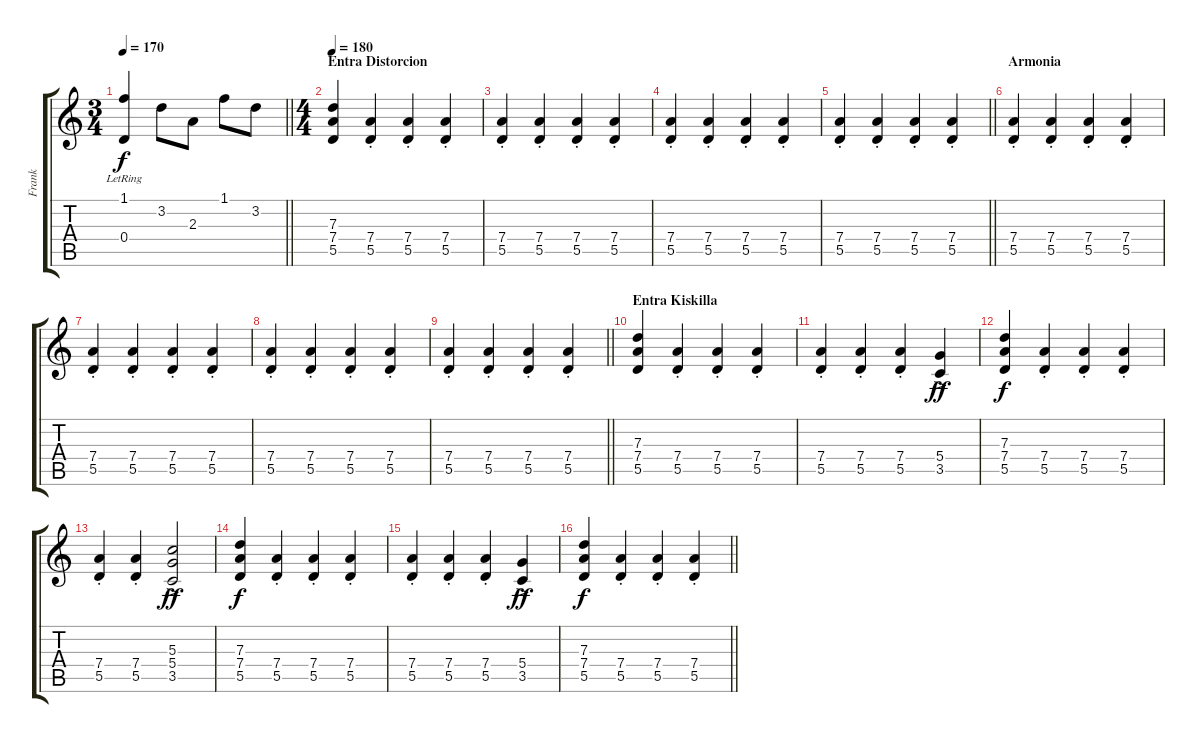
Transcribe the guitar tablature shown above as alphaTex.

\track ("Frank" "Frank") {instrument acousticguitarsteel}
\staff {score tabs}
\tuning (E4 B3 G3 D3 A2 E2) {hide}
\ts (3 4)
\tempo 170
\clef g2
\barLineRight lightlight
\ks c
(1.1 0.4{lr}).4{dy f} 3.2.8 2.3.8 1.1.8 3.2.8 |
\ts (4 4)
\section ("" "Entra Distorcion")
\tempo 180
(7.3 7.4 5.5).4{instrument distortionguitar} (7.4{st} 5.5{st}).4 (7.4{st} 5.5{st}).4 (7.4{st} 5.5{st}).4 |
(7.4{st} 5.5{st}).4 (7.4{st} 5.5{st}).4 (7.4{st} 5.5{st}).4 (7.4{st} 5.5{st}).4 |
(7.4{st} 5.5{st}).4 (7.4{st} 5.5{st}).4 (7.4{st} 5.5{st}).4 (7.4{st} 5.5{st}).4 |
\barLineRight lightlight
(7.4{st} 5.5{st}).4 (7.4{st} 5.5{st}).4 (7.4{st} 5.5{st}).4 (7.4{st} 5.5{st}).4 |
\section ("" "Armonia")
(7.4{st} 5.5{st}).4 (7.4{st} 5.5{st}).4 (7.4{st} 5.5{st}).4 (7.4{st} 5.5{st}).4 |
(7.4{st} 5.5{st}).4 (7.4{st} 5.5{st}).4 (7.4{st} 5.5{st}).4 (7.4{st} 5.5{st}).4 |
(7.4{st} 5.5{st}).4 (7.4{st} 5.5{st}).4 (7.4{st} 5.5{st}).4 (7.4{st} 5.5{st}).4 |
\barLineRight lightlight
(7.4{st} 5.5{st}).4 (7.4{st} 5.5{st}).4 (7.4{st} 5.5{st}).4 (7.4{st} 5.5{st}).4 |
\section ("" "Entra Kiskilla")
(7.3 7.4 5.5).4 (7.4{st} 5.5{st}).4 (7.4{st} 5.5{st}).4 (7.4{st} 5.5{st}).4 |
(7.4{st} 5.5{st}).4 (7.4{st} 5.5{st}).4 (7.4{st} 5.5{st}).4 (5.4{ac} 3.5{ac}).4{dy ff} |
(7.3 7.4 5.5).4{dy f} (7.4{st} 5.5{st}).4 (7.4{st} 5.5{st}).4 (7.4{st} 5.5{st}).4 |
(7.4{st} 5.5{st}).4 (7.4{st} 5.5{st}).4 (5.3{ac} 5.4{ac} 3.5{ac}).2{dy ff} |
(7.3 7.4 5.5).4{dy f} (7.4{st} 5.5{st}).4 (7.4{st} 5.5{st}).4 (7.4{st} 5.5{st}).4 |
(7.4{st} 5.5{st}).4 (7.4{st} 5.5{st}).4 (7.4{st} 5.5{st}).4 (5.4{ac} 3.5{ac}).4{dy ff} |
\barLineRight lightlight
(7.3 7.4 5.5).4{dy f} (7.4{st} 5.5{st}).4 (7.4{st} 5.5{st}).4 (7.4{st} 5.5{st}).4
